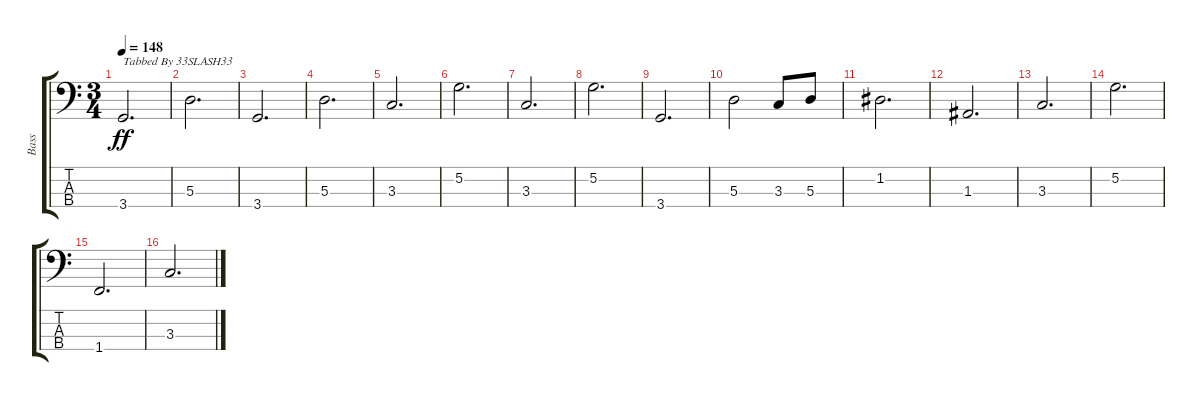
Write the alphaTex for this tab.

\track ("Bass" "Bass") {instrument electricbassfinger}
\staff {score tabs}
\tuning (G2 D2 A1 E1) {hide}
\ts (3 4)
\tempo 148
\clef f4
\ks c
3.4.2{d txt "Tabbed By 33SLASH33" dy ff} |
5.3.2{d} |
3.4.2{d} |
5.3.2{d} |
3.3.2{d} |
5.2.2{d} |
3.3.2{d} |
5.2.2{d} |
3.4.2{d} |
5.3.2 3.3.8 5.3.8 |
1.2.2{d} |
1.3.2{d} |
3.3.2{d} |
5.2.2{d} |
1.4.2{d} |
3.3.2{d}
